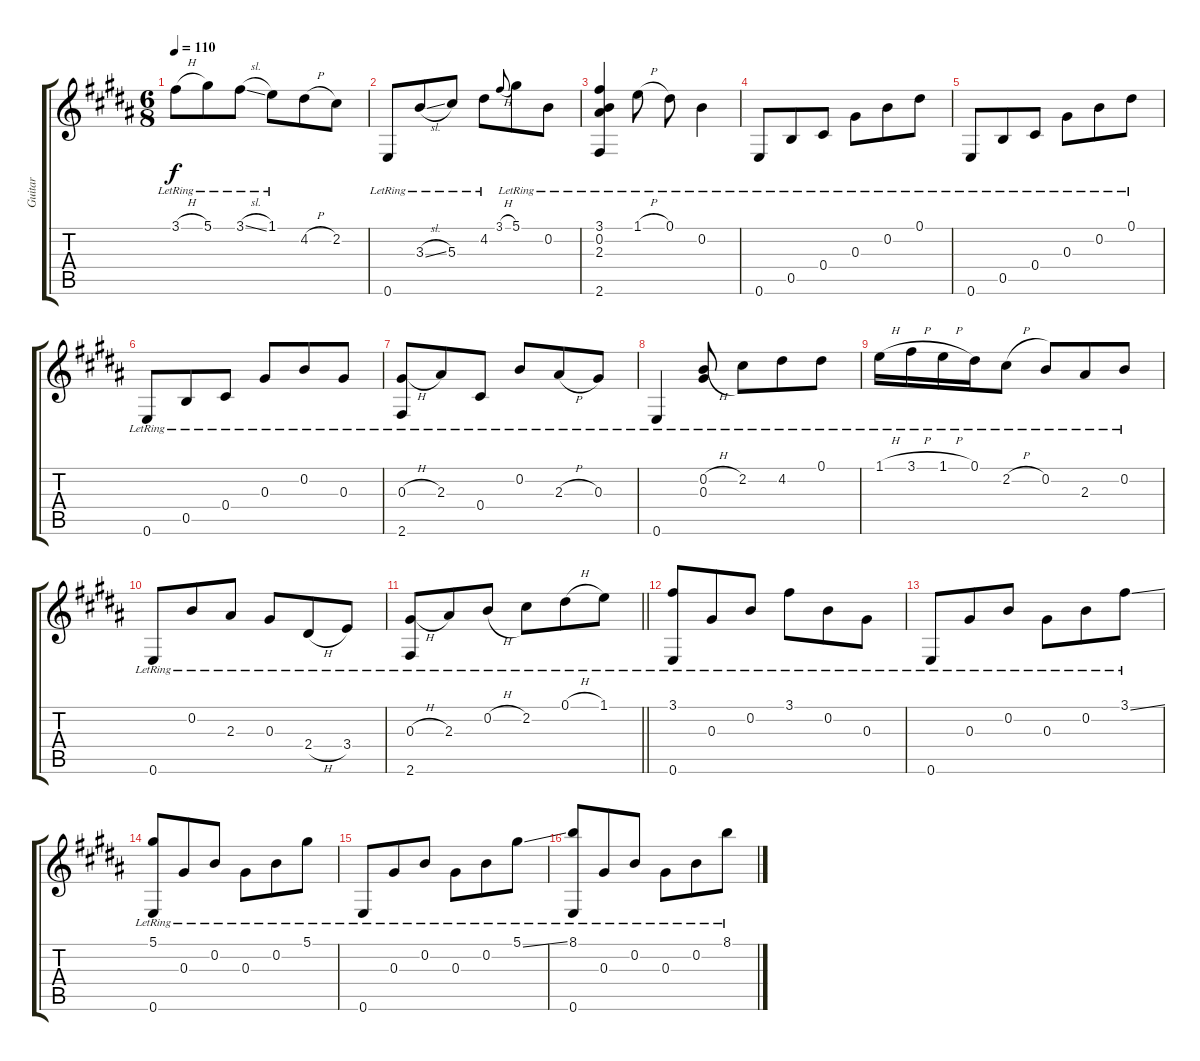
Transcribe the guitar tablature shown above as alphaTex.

\track ("Guitar" "Guitar") {instrument acousticguitarnylon}
\staff {score tabs}
\tuning (Eb4 B3 Ab3 Db3 B2 E2) {hide}
\ts (6 8)
\tempo 110
\clef g2
\ks b
3.1{h lr}.8{dy f} 5.1{lr}.8 3.1{sl lr}.8 1.1{lr}.8 4.2{h}.8 2.2.8 |
0.6{lr}.8 3.3{sl lr}.8 5.3{lr}.8 4.2{lr}.8 3.1{h}.8{gr onbeat} 5.1{lr}.8 0.2{lr}.8 |
(3.1{lr} 0.2{lr} 2.3{lr} 2.6{lr}).4 1.1{h lr}.8 0.1{lr}.8 0.2{lr}.4 |
0.6{lr}.8 0.5{lr}.8 0.4{lr}.8 0.3{lr}.8 0.2{lr}.8 0.1{lr}.8 |
0.6{lr}.8 0.5{lr}.8 0.4{lr}.8 0.3{lr}.8 0.2{lr}.8 0.1{lr}.8 |
0.6{lr}.8 0.5{lr}.8 0.4{lr}.8 0.3{lr}.8 0.2{lr}.8 0.3{lr}.8 |
(0.3{h lr} 2.6{lr}).8 2.3{lr}.8 0.4{lr}.8 0.2{lr}.8 2.3{h lr}.8 0.3{lr}.8 |
0.6{lr}.4 (0.2{h lr} 0.3{lr}).8 2.2{lr}.8 4.2{lr}.8 0.1{lr}.8 |
1.1{h lr}.16 3.1{h lr}.16 1.1{h lr}.16 0.1{lr}.16 2.2{h lr}.8 0.2{lr}.8 2.3{lr}.8 0.2{lr}.8 |
0.6{lr}.8 0.2{lr}.8 2.3{lr}.8 0.3{lr}.8 2.4{h lr}.8 3.4{lr}.8 |
\barLineRight lightlight
(0.3{h lr} 2.6{lr}).8 2.3{lr}.8 0.2{h lr}.8 2.2{lr}.8 0.1{h lr}.8 1.1{lr}.8 |
(3.1{lr} 0.6{lr}).8 0.3{lr}.8 0.2{lr}.8 3.1{lr}.8 0.2{lr}.8 0.3{lr}.8 |
0.6{lr}.8 0.3{lr}.8 0.2{lr}.8 0.3{lr}.8 0.2{lr}.8 3.1{ss lr}.8 |
(5.1{lr} 0.6{lr}).8 0.3{lr}.8 0.2{lr}.8 0.3{lr}.8 0.2{lr}.8 5.1{lr}.8 |
0.6{lr}.8 0.3{lr}.8 0.2{lr}.8 0.3{lr}.8 0.2{lr}.8 5.1{ss lr}.8 |
(8.1{lr} 0.6{lr}).8 0.3{lr}.8 0.2{lr}.8 0.3{lr}.8 0.2{lr}.8 8.1{lr}.8
